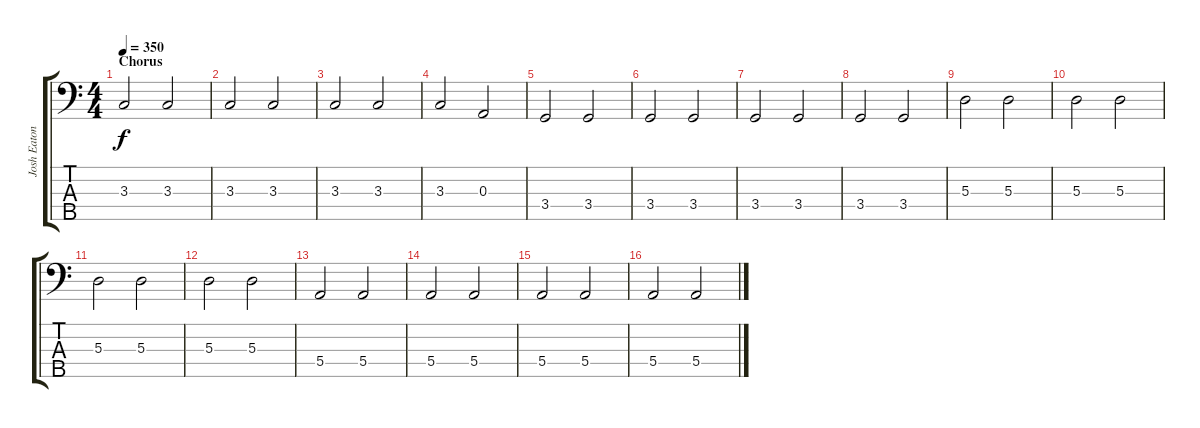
\track ("Josh Eaton - Bass" "Josh Eaton") {instrument electricbassfinger}
\staff {score tabs}
\tuning (G2 D2 A1 E1 B0) {hide}
\ts (4 4)
\section ("" "Chorus")
\tempo 350
\clef f4
\ks c
3.3.2{dy f} 3.3.2 |
3.3.2 3.3.2 |
3.3.2 3.3.2 |
3.3.2 0.3.2 |
3.4.2 3.4.2 |
3.4.2 3.4.2 |
3.4.2 3.4.2 |
3.4.2 3.4.2 |
5.3.2 5.3.2 |
5.3.2 5.3.2 |
5.3.2 5.3.2 |
5.3.2 5.3.2 |
5.4.2 5.4.2 |
5.4.2 5.4.2 |
5.4.2 5.4.2 |
5.4.2 5.4.2
